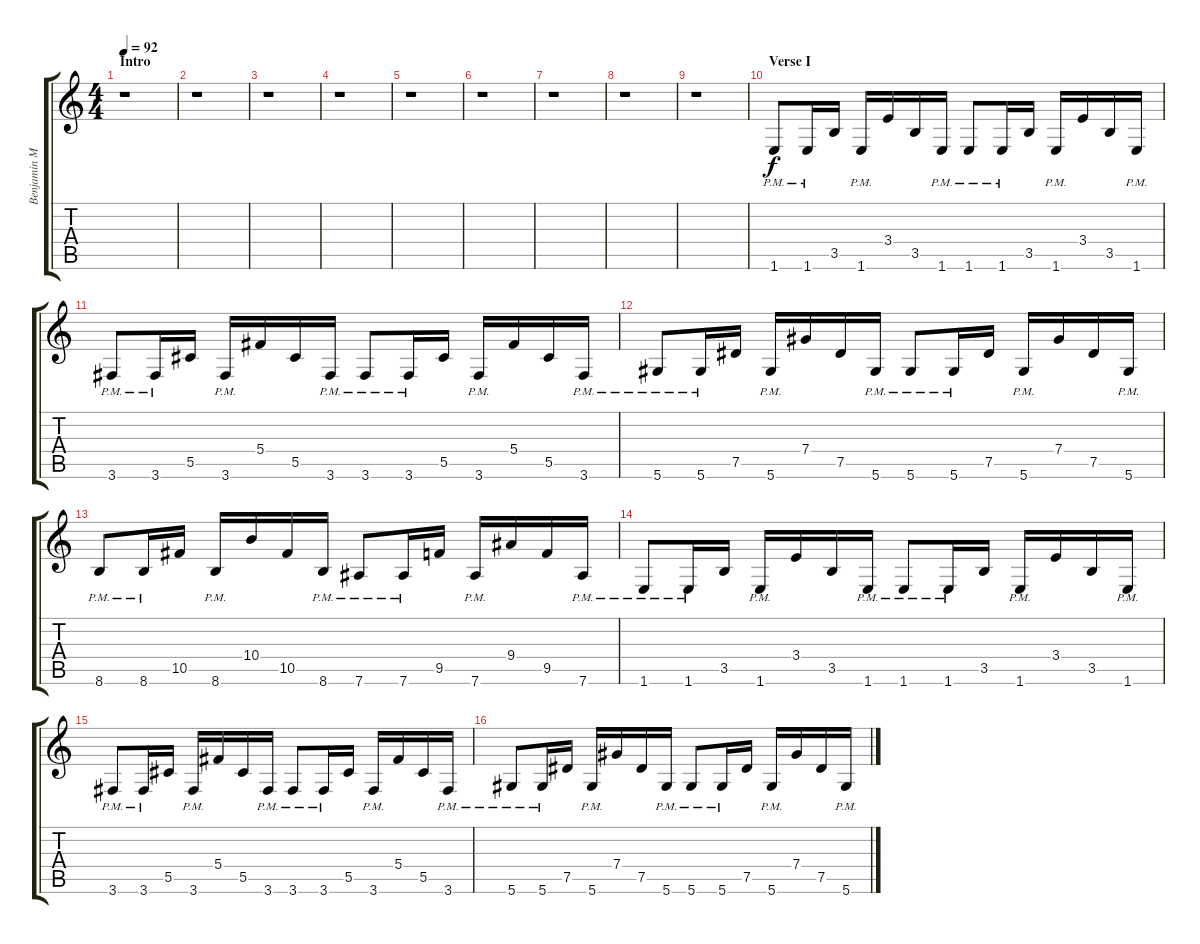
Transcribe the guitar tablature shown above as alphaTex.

\track ("Benjamin Madden - Rythm Guitar" "Benjamin M") {instrument overdrivenguitar}
\staff {score tabs}
\tuning (Eb4 Bb3 Gb3 Db3 Ab2 Eb2) {hide}
\ts (4 4)
\section ("" "Intro")
\tempo 92
\clef g2
\ks c
r.1{dy f instrument overdrivenguitar} |
r.1 |
r.1 |
r.1 |
r.1 |
r.1 |
r.1 |
r.1 |
r.1 |
\section ("" "Verse I")
1.6{pm}.8 1.6{pm}.16 3.5.16 1.6{pm}.16 3.4.16 3.5.16 1.6{pm}.16 1.6{pm}.8 1.6{pm}.16 3.5.16 1.6{pm}.16 3.4.16 3.5.16 1.6{pm}.16 |
3.6{pm}.8 3.6{pm}.16 5.5.16 3.6{pm}.16 5.4.16 5.5.16 3.6{pm}.16 3.6{pm}.8 3.6{pm}.16 5.5.16 3.6{pm}.16 5.4.16 5.5.16 3.6{pm}.16 |
5.6{pm}.8 5.6{pm}.16 7.5.16 5.6{pm}.16 7.4.16 7.5.16 5.6{pm}.16 5.6{pm}.8 5.6{pm}.16 7.5.16 5.6{pm}.16 7.4.16 7.5.16 5.6{pm}.16 |
8.6{pm}.8 8.6{pm}.16 10.5.16 8.6{pm}.16 10.4.16 10.5.16 8.6{pm}.16 7.6{pm}.8 7.6{pm}.16 9.5.16 7.6{pm}.16 9.4.16 9.5.16 7.6{pm}.16 |
1.6{pm}.8 1.6{pm}.16 3.5.16 1.6{pm}.16 3.4.16 3.5.16 1.6{pm}.16 1.6{pm}.8 1.6{pm}.16 3.5.16 1.6{pm}.16 3.4.16 3.5.16 1.6{pm}.16 |
3.6{pm}.8 3.6{pm}.16 5.5.16 3.6{pm}.16 5.4.16 5.5.16 3.6{pm}.16 3.6{pm}.8 3.6{pm}.16 5.5.16 3.6{pm}.16 5.4.16 5.5.16 3.6{pm}.16 |
5.6{pm}.8 5.6{pm}.16 7.5.16 5.6{pm}.16 7.4.16 7.5.16 5.6{pm}.16 5.6{pm}.8 5.6{pm}.16 7.5.16 5.6{pm}.16 7.4.16 7.5.16 5.6{pm}.16
